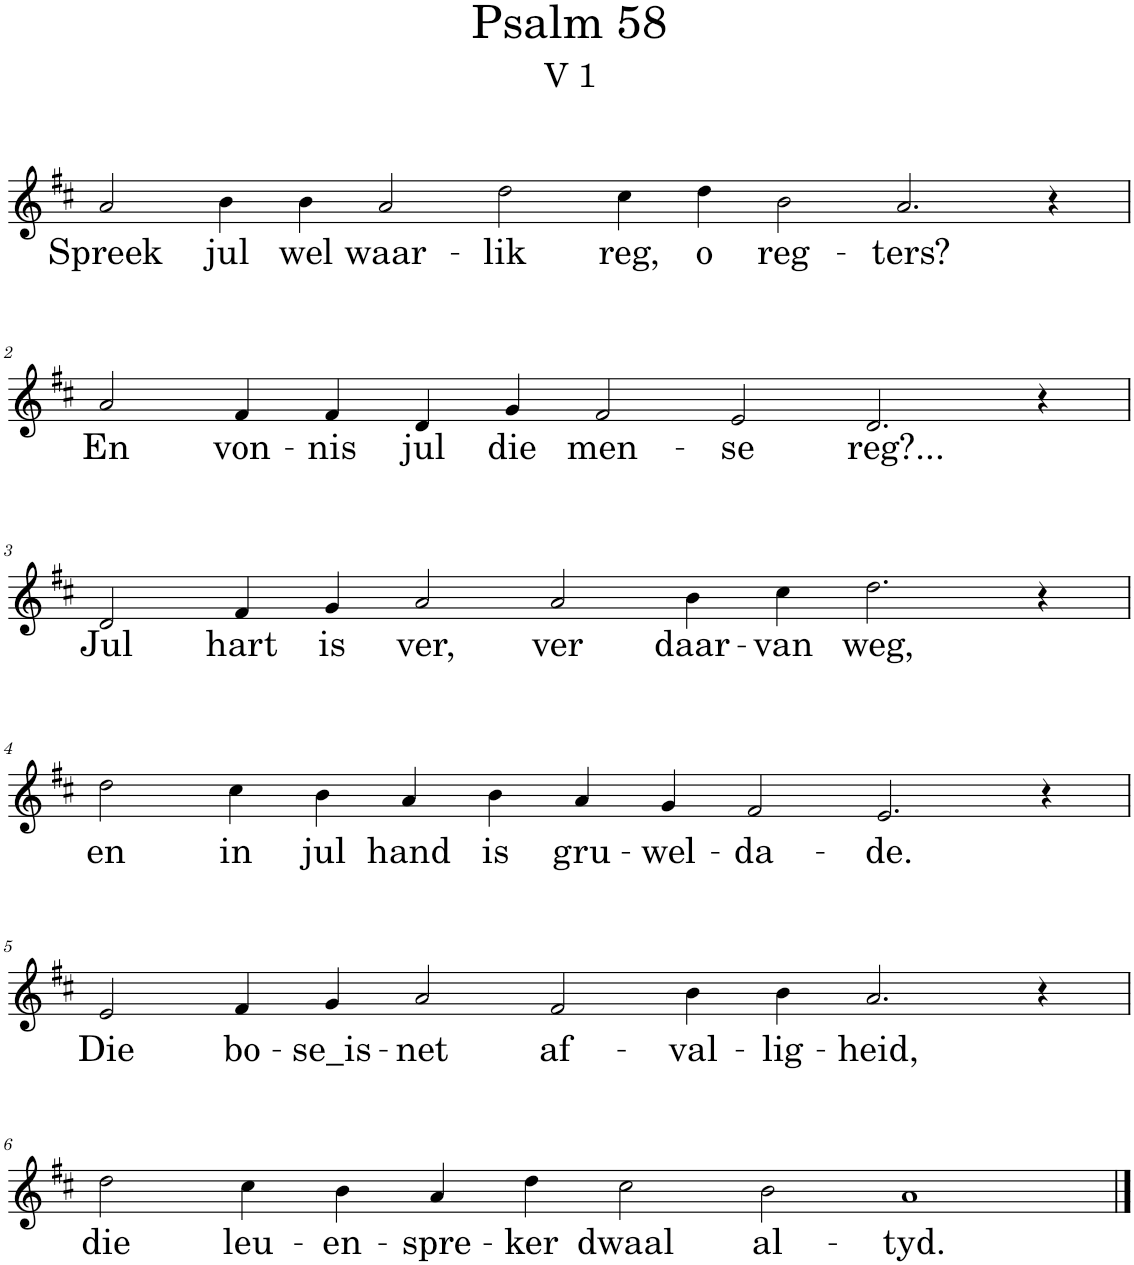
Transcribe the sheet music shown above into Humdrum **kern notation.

**kern	**text
*part1	*part1
*staff1	*staff1
*I"Pipe Organ	*
*I'Org.	*
*clefG2	*
*k[f#c#]	*
*M16/4	*
=1	=1
!	!LO:LY:b
2a/	Spreek
!	!LO:LY:b
4b\	jul
!	!LO:LY:b
4b\	wel
!	!LO:LY:b
2a/	waar-
!	!LO:LY:b
2dd\	-lik
!	!LO:LY:b
4cc#\	reg,
!	!LO:LY:b
4dd\	o
!	!LO:LY:b
2b\	reg-
!	!LO:LY:b
2.a/	-ters?
4r	.
!!LO:LB:g=z
=2	=2
*M14/4	*
!	!LO:LY:b
2a/	En
!	!LO:LY:b
4f#/	von-
!	!LO:LY:b
4f#/	-nis
!	!LO:LY:b
4d/	jul
!	!LO:LY:b
4g/	die
!	!LO:LY:b
2f#/	men-
!	!LO:LY:b
2e/	-se
!	!LO:LY:b
2.d/	reg?...
4r	.
!!LO:LB:g=z
=3	=3
!	!LO:LY:b
2d/	Jul
!	!LO:LY:b
4f#/	hart
!	!LO:LY:b
4g/	is
!	!LO:LY:b
2a/	ver,
!	!LO:LY:b
2a/	ver
!	!LO:LY:b
4b\	daar-
!	!LO:LY:b
4cc#\	-van
!	!LO:LY:b
2.dd\	weg,
4r	.
!!LO:LB:g=z
=4	=4
!	!LO:LY:b
2dd\	en
!	!LO:LY:b
4cc#\	in
!	!LO:LY:b
4b\	jul
!	!LO:LY:b
4a/	hand
!	!LO:LY:b
4b\	is
!	!LO:LY:b
4a/	gru-
!	!LO:LY:b
4g/	-wel-
!	!LO:LY:b
2f#/	-da-
!	!LO:LY:b
2.e/	-de.
4r	.
!!LO:LB:g=z
=5	=5
!	!LO:LY:b
2e/	Die
!	!LO:LY:b
4f#/	bo-
!	!LO:LY:b
4g/	-se_is-
!	!LO:LY:b
2a/	-net
!	!LO:LY:b
2f#/	af-
!	!LO:LY:b
4b\	-val-
!	!LO:LY:b
4b\	-lig-
!	!LO:LY:b
2.a/	-heid,
4r	.
!!LO:LB:g=z
=6	=6
!	!LO:LY:b
2dd\	die
!	!LO:LY:b
4cc#\	leu-
!	!LO:LY:b
4b\	-en-
!	!LO:LY:b
4a/	-spre-
!	!LO:LY:b
4dd\	-ker
!	!LO:LY:b
2cc#\	dwaal
!	!LO:LY:b
2b\	al-
!	!LO:LY:b
1a	-tyd.
==	==
*-	*-
